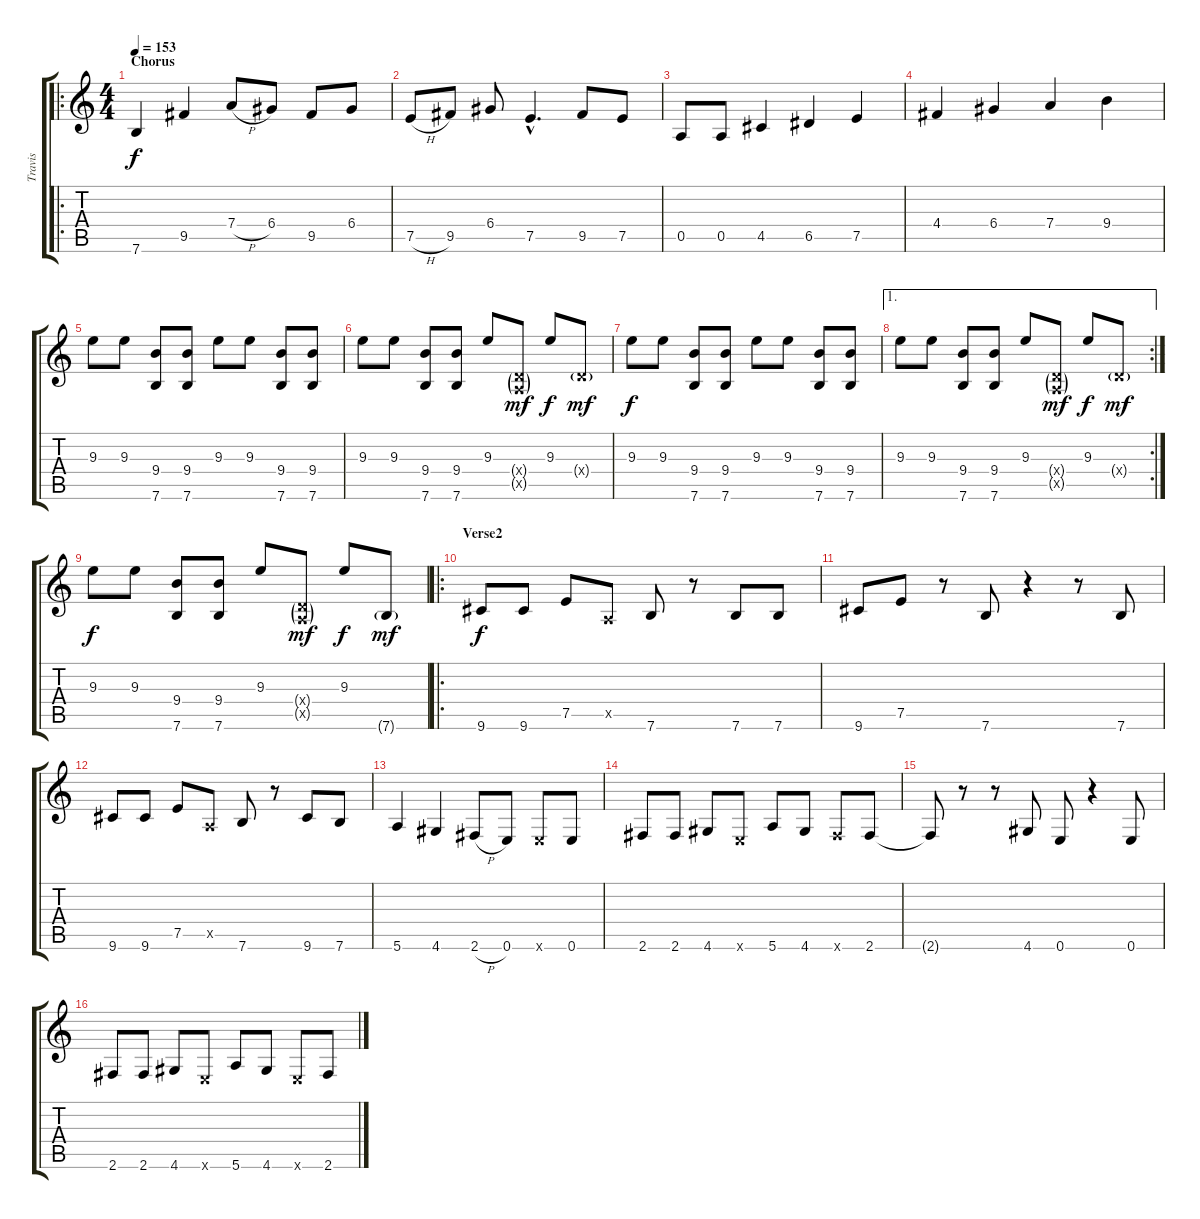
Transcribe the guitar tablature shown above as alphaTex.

\track ("Travis" "Travis") {instrument electricguitarclean}
\staff {score tabs}
\tuning (E4 B3 G3 D3 A2 E2) {hide}
\ro
\ts (4 4)
\section ("" "Chorus")
\tempo 153
\clef g2
\ks c
7.6.4{dy f} 9.5.4 7.4{h}.8 6.4.8 9.5.8 6.4.8 |
7.5{h}.8 9.5.8 6.4.8 7.5{hac}.4{d} 9.5.8 7.5.8 |
0.5.8 0.5.8 4.5.4 6.5.4 7.5.4 |
4.4.4 6.4.4 7.4.4 9.4.4 |
9.3.8{volume 13 instrument distortionguitar} 9.3.8 (9.4 7.6).8 (9.4 7.6).8 9.3.8 9.3.8 (9.4 7.6).8 (9.4 7.6).8 |
9.3.8 9.3.8 (9.4 7.6).8 (9.4 7.6).8 9.3.8 (0.4{g x} 0.5{g x}).8{dy mf} 9.3.8{dy f} 0.4{g x}.8{dy mf} |
9.3.8{dy f} 9.3.8 (9.4 7.6).8 (9.4 7.6).8 9.3.8 9.3.8 (9.4 7.6).8 (9.4 7.6).8 |
\ae 1
\rc 2
9.3.8 9.3.8 (9.4 7.6).8 (9.4 7.6).8 9.3.8 (0.4{g x} 0.5{g x}).8{dy mf} 9.3.8{dy f} 0.4{g x}.8{dy mf} |
9.3.8{dy f} 9.3.8 (9.4 7.6).8 (9.4 7.6).8 9.3.8 (0.4{g x} 0.5{g x}).8{dy mf} 9.3.8{dy f} 7.6{g}.8{dy mf} |
\ro
\section ("" "Verse2")
9.6.8{dy f} 9.6.8 7.5.8 0.5{x}.8 7.6.8 r.8 7.6.8 7.6.8 |
9.6.8 7.5.8 r.8 7.6.8 r.4 r.8 7.6.8 |
9.6.8 9.6.8 7.5.8 0.5{x}.8 7.6.8 r.8 9.6.8 7.6.8 |
5.6.4 4.6.4 2.6{h}.8 0.6.8 0.6{x}.8 0.6.8 |
2.6.8 2.6.8 4.6.8 0.6{x}.8 5.6.8 4.6.8 2.6{x}.8 2.6.8 |
2.6{t}.8 r.8 r.8 4.6.8 0.6.8 r.4 0.6.8 |
2.6.8 2.6.8 4.6.8 0.6{x}.8 5.6.8 4.6.8 0.6{x}.8 2.6.8
